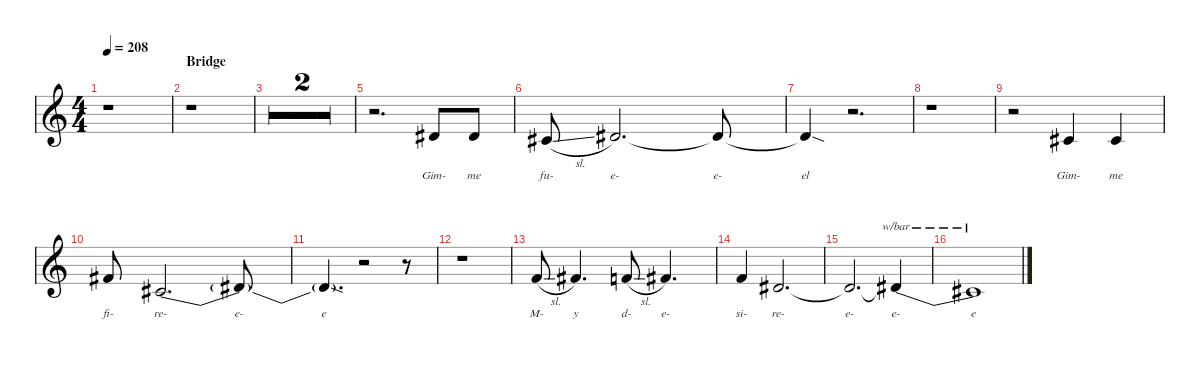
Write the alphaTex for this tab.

\defaultSystemsLayout 4
\hideDynamics
\bracketExtendMode nobrackets
\singleTrackTrackNamePolicy hidden
\multiTrackTrackNamePolicy hidden
\otherSystemsTrackNameOrientation horizontal
\track ("Vocals" "sng.") {multiBarRest instrument voiceoohs}
\staff {score}
\tuning (Eb4 Bb3 Gb3 Db3 Ab2 Eb2)
\ts (4 4)
\tempo 208
\clef g2
\ks c
r.1{dy mf beam Down} |
\section ("" "Bridge")
r.1{beam Down} |
r.1{beam Down} |
r.1{beam Down} |
r.2{d beam Down} 5.2{acc #}.8{lyrics (0 "Gim-") lyrics (1 "") lyrics (2 "") lyrics (3 "") lyrics (4 "") beam Up} 5.2{acc #}.8{lyrics (0 "me") lyrics (1 "") lyrics (2 "") lyrics (3 "") lyrics (4 "") beam Up} |
3.2{sl acc #}.8{lyrics (0 "fu-") lyrics (1 "") lyrics (2 "") lyrics (3 "") lyrics (4 "") beam Up} 5.2{acc #}.2{d lyrics (0 "e-") lyrics (1 "") lyrics (2 "") lyrics (3 "") lyrics (4 "") beam Up} 5.2{t acc #}.8{lyrics (0 "e-") lyrics (1 "") lyrics (2 "") lyrics (3 "") lyrics (4 "") beam Up} |
5.2{sod t acc #}.4{lyrics (0 "el") lyrics (1 "") lyrics (2 "") lyrics (3 "") lyrics (4 "") beam Up} r.2{d beam Up} |
r.1{beam Down} |
r.2{beam Down} 3.2{acc #}.4{lyrics (0 "Gim-") lyrics (1 "") lyrics (2 "") lyrics (3 "") lyrics (4 "") beam Up} 3.2{acc #}.4{lyrics (0 "me") lyrics (1 "") lyrics (2 "") lyrics (3 "") lyrics (4 "") beam Up} |
8.2{acc #}.8{lyrics (0 "fi-") lyrics (1 "") lyrics (2 "") lyrics (3 "") lyrics (4 "") beam Up} 3.2{be (bend 7.8 0 18 4) acc #}.2{d lyrics (0 "re-") lyrics (1 "") lyrics (2 "") lyrics (3 "") lyrics (4 "") beam Up} 3.2{t}.8{lyrics (0 "e-") lyrics (1 "") lyrics (2 "") lyrics (3 "") lyrics (4 "") beam Up} |
3.2{sod t}.4{d lyrics (0 "e") lyrics (1 "") lyrics (2 "") lyrics (3 "") lyrics (4 "") beam Up} r.2{beam Up} r.8{beam Up} |
r.1{beam Down} |
7.2{sl}.8{lyrics (0 "M-") lyrics (1 "") lyrics (2 "") lyrics (3 "") lyrics (4 "") beam Up} 8.2{acc #}.4{d lyrics (0 "y") lyrics (1 "") lyrics (2 "") lyrics (3 "") lyrics (4 "") beam Up} 7.2{sl}.8{lyrics (0 "d-") lyrics (1 "") lyrics (2 "") lyrics (3 "") lyrics (4 "") beam Up} 8.2{acc #}.4{d lyrics (0 "e-") lyrics (1 "") lyrics (2 "") lyrics (3 "") lyrics (4 "") beam Up} |
7.2.4{lyrics (0 "si-") lyrics (1 "") lyrics (2 "") lyrics (3 "") lyrics (4 "") beam Up} 5.2{acc #}.2{d lyrics (0 "re-") lyrics (1 "") lyrics (2 "") lyrics (3 "") lyrics (4 "") beam Up} |
5.2{t acc #}.2{d lyrics (0 "e-") lyrics (1 "") lyrics (2 "") lyrics (3 "") lyrics (4 "") beam Up} 5.2{t acc #}.4{tbe (dive default 0 0 54.6 -4) lyrics (0 "e-") lyrics (1 "") lyrics (2 "") lyrics (3 "") lyrics (4 "") beam Up} |
5.2{t acc #}.1{tbe (hold default 0 -4 60 -4) lyrics (0 "e") lyrics (1 "") lyrics (2 "") lyrics (3 "") lyrics (4 "") beam Up}
